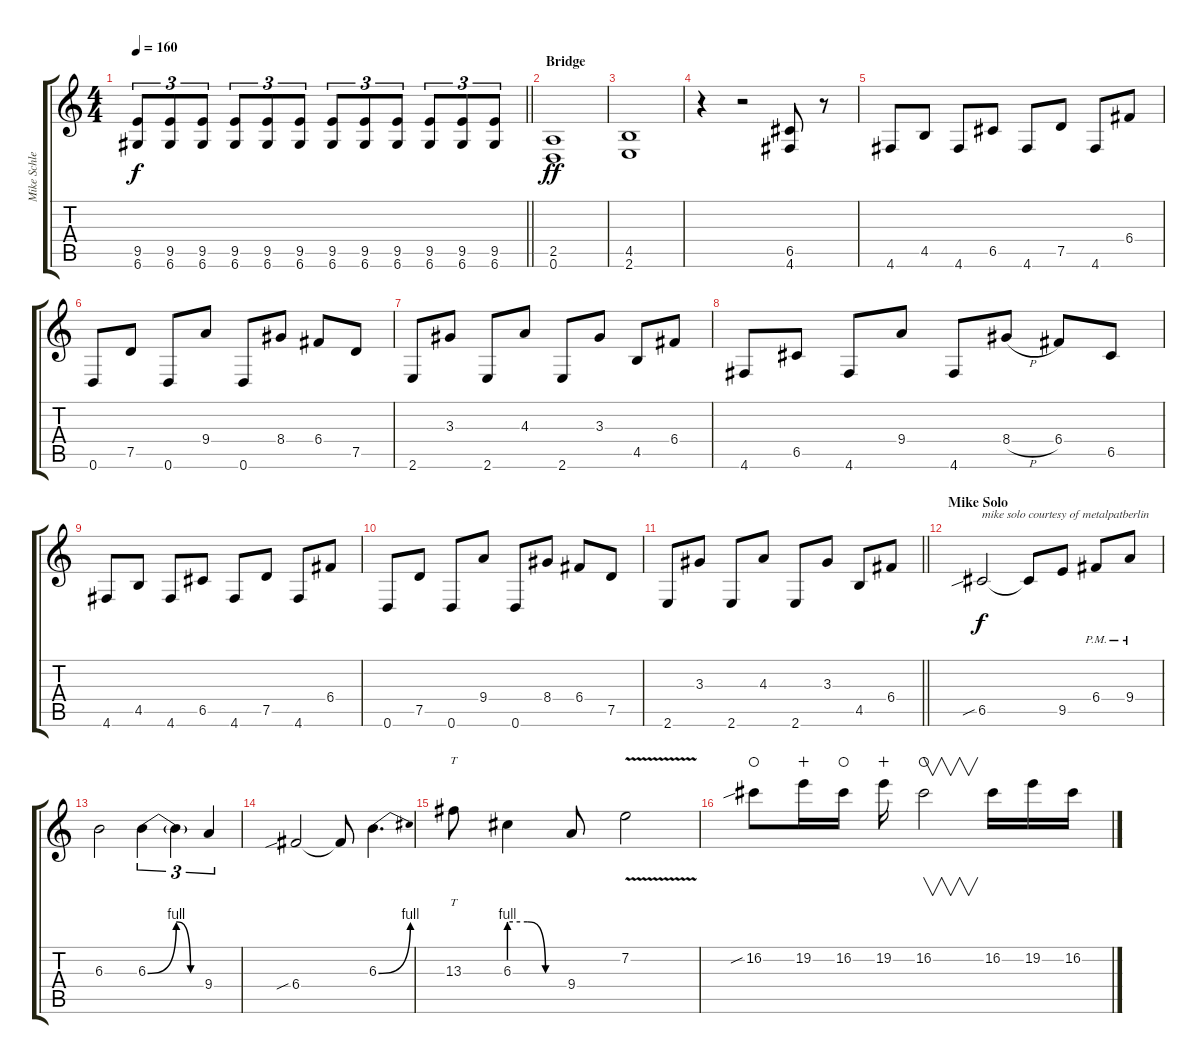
\track ("Mike Schleibaum" "Mike Schle") {instrument overdrivenguitar}
\staff {score tabs}
\tuning (D4 A3 F3 C3 G2 D2) {hide}
\ts (4 4)
\tempo 160
\clef g2
\barLineRight lightlight
\ks c
(9.5 6.6).8{tu (3 2) dy f} (9.5 6.6).8{tu (3 2)} (9.5 6.6).8{tu (3 2)} (9.5 6.6).8{tu (3 2)} (9.5 6.6).8{tu (3 2)} (9.5 6.6).8{tu (3 2)} (9.5 6.6).8{tu (3 2)} (9.5 6.6).8{tu (3 2)} (9.5 6.6).8{tu (3 2)} (9.5 6.6).8{tu (3 2)} (9.5 6.6).8{tu (3 2)} (9.5 6.6).8{tu (3 2)} |
\section ("" "Bridge")
(2.5 0.6).1{dy ff} |
(4.5 2.6).1 |
r.4 r.2 (6.5 4.6).8 r.8 |
4.6.8 4.5.8 4.6.8 6.5.8 4.6.8 7.5.8 4.6.8 6.4.8 |
0.6.8 7.5.8 0.6.8 9.4.8 0.6.8 8.4.8 6.4.8 7.5.8 |
2.6.8 3.3.8 2.6.8 4.3.8 2.6.8 3.3.8 4.5.8 6.4.8 |
4.6.8 6.5.8 4.6.8 9.4.8 4.6.8 8.4{h}.8 6.4.8 6.5.8 |
4.6.8 4.5.8 4.6.8 6.5.8 4.6.8 7.5.8 4.6.8 6.4.8 |
0.6.8 7.5.8 0.6.8 9.4.8 0.6.8 8.4.8 6.4.8 7.5.8 |
\barLineRight lightlight
2.6.8 3.3.8 2.6.8 4.3.8 2.6.8 3.3.8 4.5.8 6.4.8 |
\section ("" "Mike Solo")
6.5{sib}.2{txt "mike solo courtesy of metalpatberlin" dy f} 6.5{t}.8 9.5.8 6.4{pm}.8 9.4{pm}.8 |
6.3.2 6.3{be (custom 0 0 30 4 45 0 47 0 51 0 60 0)}.4{tu (3 2)} 6.3{t}.4{tu (3 2)} 9.4.4{tu (3 2)} |
6.4{sib}.2 6.4{t}.8 6.3{be (bend 0 0 60 4)}.4{d} |
13.3.8{tt} 6.3{be (custom 0 4 20 4 40 0 60 0)}.4 9.4.8 7.2{v}.2 |
16.2{sib}.8{waho} 19.2.16{wahc} 16.2.16{waho} 19.2.16{wahc} 16.2.2{v waho} 16.2.16 19.2.16 16.2.16
